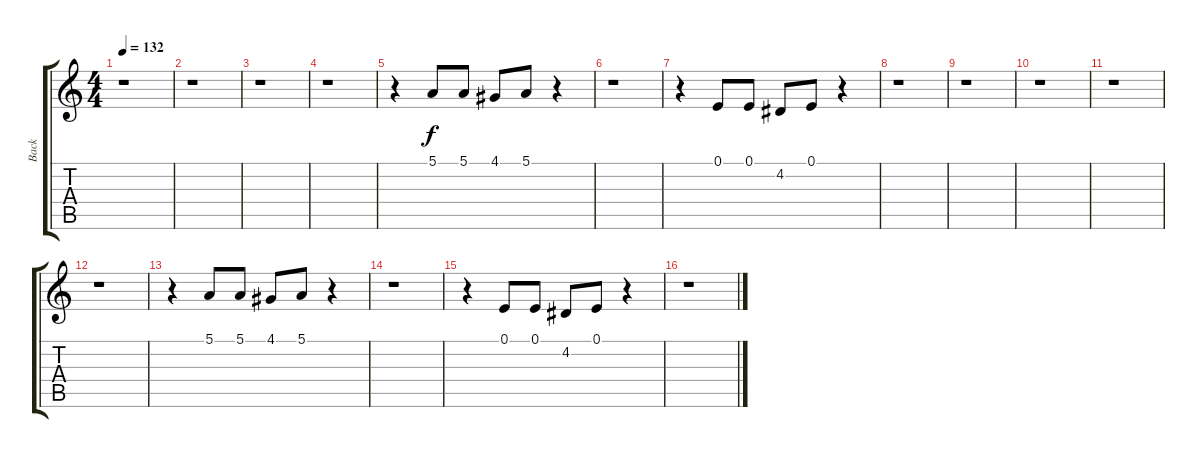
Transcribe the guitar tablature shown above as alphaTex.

\track ("Back" "Back") {instrument honkytonkpiano}
\staff {score tabs}
\tuning (E4 B3 G3 D3 A2 E2) {hide}
\ts (4 4)
\tempo 132
\clef g2
\ks c
r.1{dy f} |
r.1 |
r.1 |
r.1 |
r.4 5.1.8 5.1.8 4.1.8 5.1.8 r.4 |
r.1 |
r.4 0.1.8 0.1.8 4.2.8 0.1.8 r.4 |
r.1 |
r.1 |
r.1 |
r.1 |
r.1 |
r.4 5.1.8 5.1.8 4.1.8 5.1.8 r.4 |
r.1 |
r.4 0.1.8 0.1.8 4.2.8 0.1.8 r.4 |
r.1
